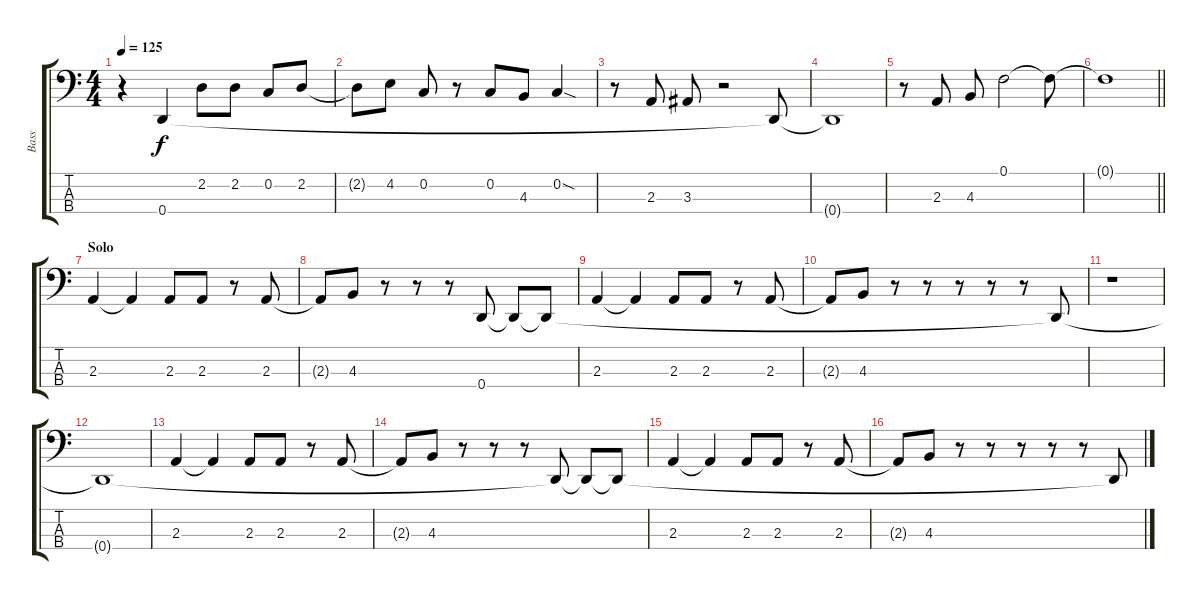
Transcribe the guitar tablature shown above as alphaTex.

\track ("Bass" "Bass") {instrument electricbassfinger}
\staff {score tabs}
\tuning (F2 C2 G1 D1) {hide}
\ts (4 4)
\tempo 125
\clef f4
\ks c
r.4{dy f} 0.4{t}.4 2.2.8 2.2.8 0.2.8 2.2.8 |
2.2{t}.8 4.2.8 0.2.8 r.8 0.2.8 4.3.8 0.2{sod}.4 |
r.8 2.3.8 3.3.8 r.2 0.4{t}.8 |
0.4{t}.1 |
r.8 2.3.8 4.3.8 0.1.2 0.1{t}.8 |
\barLineRight lightlight
0.1{t}.1 |
\section ("" "Solo")
2.3.4 2.3{t}.4 2.3.8 2.3.8 r.8 2.3.8 |
2.3{t}.8 4.3.8 r.8 r.8 r.8 0.4.8 0.4{t}.8 0.4{t}.8 |
2.3.4 2.3{t}.4 2.3.8 2.3.8 r.8 2.3.8 |
2.3{t}.8 4.3.8 r.8 r.8 r.8 r.8 r.8 0.4{t}.8 |
r.1 |
0.4{t}.1 |
2.3.4 2.3{t}.4 2.3.8 2.3.8 r.8 2.3.8 |
2.3{t}.8 4.3.8 r.8 r.8 r.8 0.4{t}.8 0.4{t}.8 0.4{t}.8 |
2.3.4 2.3{t}.4 2.3.8 2.3.8 r.8 2.3.8 |
2.3{t}.8 4.3.8 r.8 r.8 r.8 r.8 r.8 0.4{t}.8
